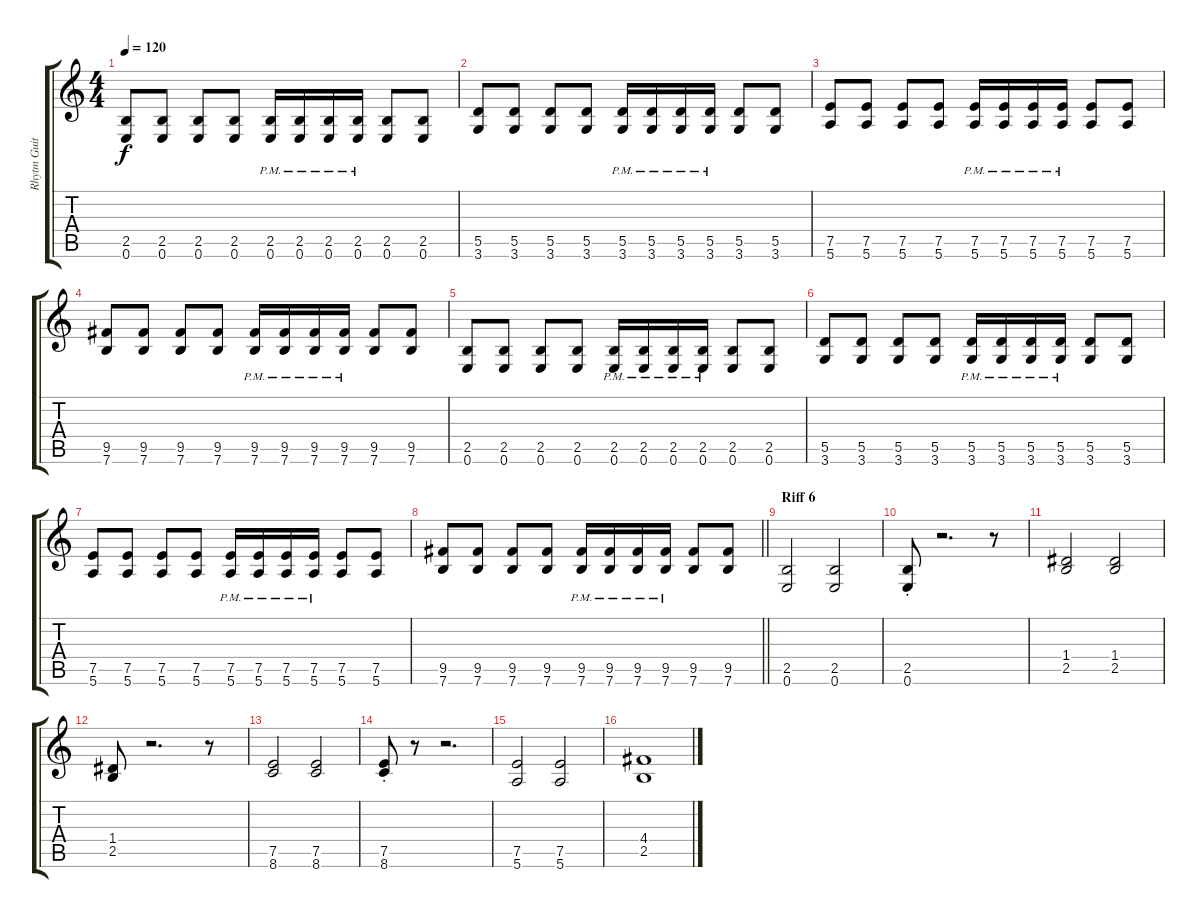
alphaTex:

\track ("Rhytm Guitar" "Rhytm Guit") {instrument distortionguitar}
\staff {score tabs}
\tuning (E4 B3 G3 D3 A2 E2) {hide}
\ts (4 4)
\tempo 120
\clef g2
\ks c
(2.5 0.6).8{dy f volume 6} (2.5 0.6).8 (2.5 0.6).8 (2.5 0.6).8 (2.5{pm} 0.6{pm}).16 (2.5{pm} 0.6{pm}).16 (2.5{pm} 0.6{pm}).16 (2.5{pm} 0.6{pm}).16 (2.5 0.6).8 (2.5 0.6).8 |
(5.5 3.6).8 (5.5 3.6).8 (5.5 3.6).8 (5.5 3.6).8 (5.5{pm} 3.6{pm}).16 (5.5{pm} 3.6{pm}).16 (5.5{pm} 3.6{pm}).16 (5.5{pm} 3.6{pm}).16 (5.5 3.6).8 (5.5 3.6).8 |
(7.5 5.6).8 (7.5 5.6).8 (7.5 5.6).8 (7.5 5.6).8 (7.5{pm} 5.6{pm}).16 (7.5{pm} 5.6{pm}).16 (7.5{pm} 5.6{pm}).16 (7.5{pm} 5.6{pm}).16 (7.5 5.6).8 (7.5 5.6).8 |
(9.5 7.6).8 (9.5 7.6).8 (9.5 7.6).8 (9.5 7.6).8 (9.5{pm} 7.6{pm}).16 (9.5{pm} 7.6{pm}).16 (9.5{pm} 7.6{pm}).16 (9.5{pm} 7.6{pm}).16 (9.5 7.6).8 (9.5 7.6).8 |
(2.5 0.6).8 (2.5 0.6).8 (2.5 0.6).8 (2.5 0.6).8 (2.5{pm} 0.6{pm}).16 (2.5{pm} 0.6{pm}).16 (2.5{pm} 0.6{pm}).16 (2.5{pm} 0.6{pm}).16 (2.5 0.6).8 (2.5 0.6).8 |
(5.5 3.6).8 (5.5 3.6).8 (5.5 3.6).8 (5.5 3.6).8 (5.5{pm} 3.6{pm}).16 (5.5{pm} 3.6{pm}).16 (5.5{pm} 3.6{pm}).16 (5.5{pm} 3.6{pm}).16 (5.5 3.6).8 (5.5 3.6).8 |
(7.5 5.6).8 (7.5 5.6).8 (7.5 5.6).8 (7.5 5.6).8 (7.5{pm} 5.6{pm}).16 (7.5{pm} 5.6{pm}).16 (7.5{pm} 5.6{pm}).16 (7.5{pm} 5.6{pm}).16 (7.5 5.6).8 (7.5 5.6).8 |
\barLineRight lightlight
(9.5 7.6).8 (9.5 7.6).8 (9.5 7.6).8 (9.5 7.6).8 (9.5{pm} 7.6{pm}).16 (9.5{pm} 7.6{pm}).16 (9.5{pm} 7.6{pm}).16 (9.5{pm} 7.6{pm}).16 (9.5 7.6).8 (9.5 7.6).8 |
\section ("" "Riff 6")
(2.5 0.6).2 (2.5 0.6).2 |
(2.5{st} 0.6{st}).8 r.2{d} r.8 |
(1.4 2.5).2 (1.4 2.5).2 |
(1.4 2.5).8 r.2{d} r.8 |
(7.5 8.6).2 (7.5 8.6).2 |
(7.5{st} 8.6{st}).8 r.8 r.2{d} |
(7.5 5.6).2 (7.5 5.6).2 |
(4.4 2.5).1
